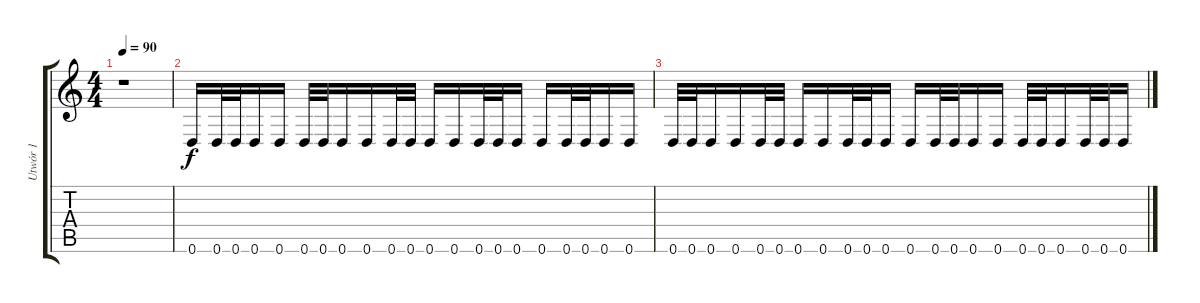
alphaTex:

\track ("Utwór 1" "Utwór 1") {instrument distortionguitar}
\staff {score tabs}
\tuning (D4 A3 F3 C3 G2 D2) {hide}
\ts (4 4)
\tempo 90
\clef g2
\ks c
r.1{dy f} |
0.6.16 0.6.32 0.6.32 0.6.16 0.6.16 0.6.32 0.6.32 0.6.16 0.6.16 0.6.32 0.6.32 0.6.16 0.6.16 0.6.32 0.6.32 0.6.16 0.6.16 0.6.32 0.6.32 0.6.16 0.6.16 |
0.6.32 0.6.32 0.6.16 0.6.16 0.6.32 0.6.32 0.6.16 0.6.16 0.6.32 0.6.32 0.6.16 0.6.16 0.6.32 0.6.32 0.6.16 0.6.16 0.6.32 0.6.32 0.6.16 0.6.32 0.6.32 0.6.16
